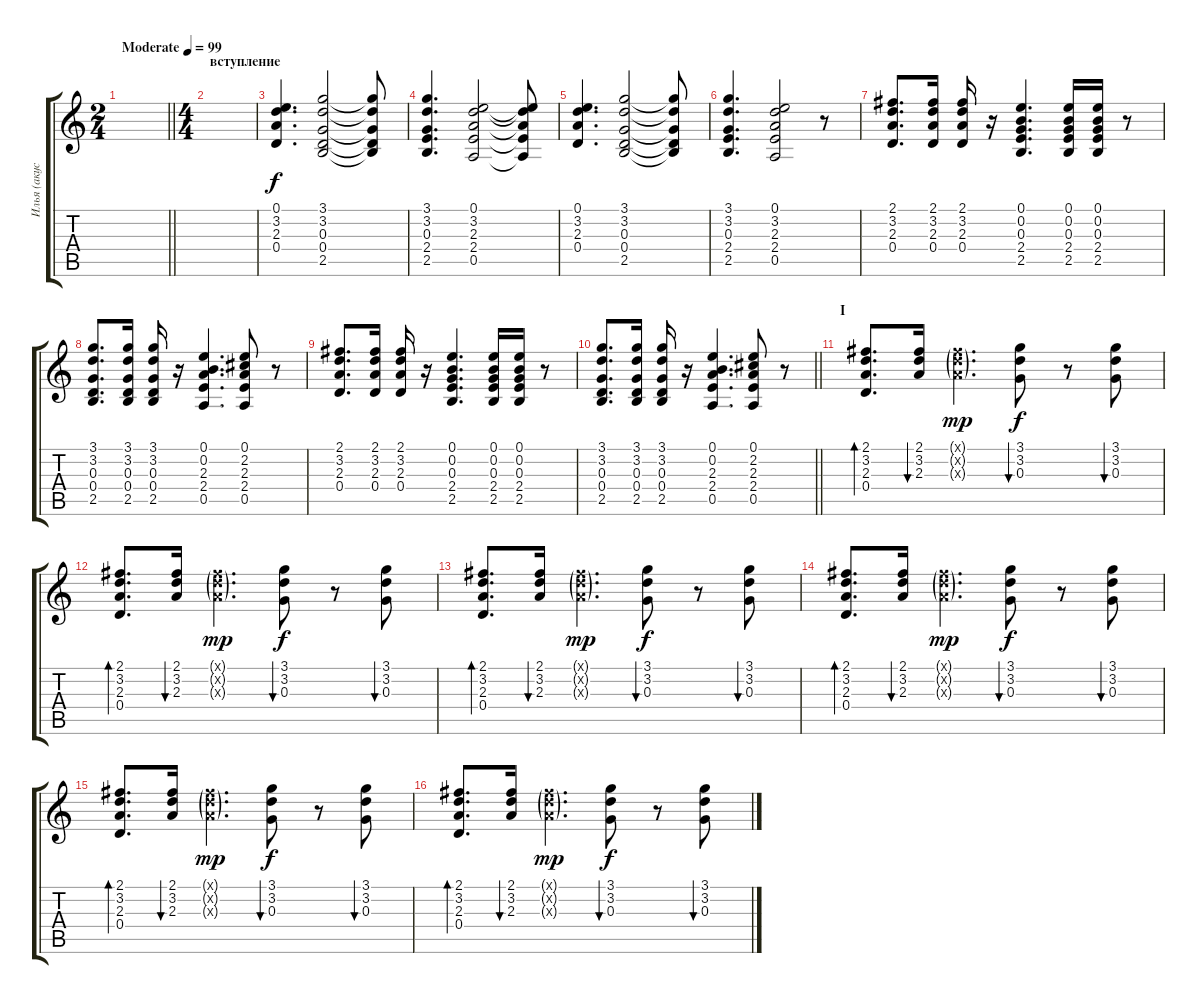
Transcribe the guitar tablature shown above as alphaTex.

\track ("Илья (акустика)" "Илья (акус") {instrument acousticguitarsteel}
\staff {score tabs}
\tuning (E4 B3 G3 D3 A2 E2) {hide}
\ts (2 4)
\tempo (99 "Moderate")
\clef g2
\barLineRight lightlight
\ks c
|
\ts (4 4)
\section ("" "вступление")
|
(0.1 3.2 2.3 0.4).4{d} (3.1 3.2 0.3 0.4 2.5).2 (3.1{t} 3.2{t} 0.3{t} 0.4{t} 2.5{t}).8 |
(3.1 3.2 0.3 2.4 2.5).4{d} (0.1 3.2 2.3 2.4 0.5).2 (0.1{t} 3.2{t} 2.3{t} 2.4{t} 0.5{t}).8 |
(0.1 3.2 2.3 0.4).4{d} (3.1 3.2 0.3 0.4 2.5).2 (3.1{t} 3.2{t} 0.3{t} 0.4{t} 2.5{t}).8 |
(3.1 3.2 0.3 2.4 2.5).4{d} (0.1 3.2 2.3 2.4 0.5).2 r.8 |
(2.1 3.2 2.3 0.4).8{d} (2.1 3.2 2.3 0.4).16 (2.1 3.2 2.3 0.4).16 r.16 (0.1 0.2 0.3 2.4 2.5).4{d} (0.1 0.2 0.3 2.4 2.5).16 (0.1 0.2 0.3 2.4 2.5).16 r.8 |
(3.1 3.2 0.3 0.4 2.5).8{d} (3.1 3.2 0.3 0.4 2.5).16 (3.1 3.2 0.3 0.4 2.5).16 r.16 (0.1 0.2 2.3 2.4 0.5).4{d} (0.1 2.2 2.3 2.4 0.5).8 r.8 |
(2.1 3.2 2.3 0.4).8{d} (2.1 3.2 2.3 0.4).16 (2.1 3.2 2.3 0.4).16 r.16 (0.1 0.2 0.3 2.4 2.5).4{d} (0.1 0.2 0.3 2.4 2.5).16 (0.1 0.2 0.3 2.4 2.5).16 r.8 |
\barLineRight lightlight
(3.1 3.2 0.3 0.4 2.5).8{d} (3.1 3.2 0.3 0.4 2.5).16 (3.1 3.2 0.3 0.4 2.5).16 r.16 (0.1 0.2 2.3 2.4 0.5).4{d} (0.1 2.2 2.3 2.4 0.5).8 r.8 |
\section ("" "I")
(2.1 3.2 2.3 0.4).8{d bd 30} (2.1 3.2 2.3).16{bu 30} (2.1{g x} 3.2{g x} 2.3{g x}).4{d dy mp} (3.1 3.2 0.3).8{bu 30 dy f} r.8 (3.1 3.2 0.3).8{bu 30} |
(2.1 3.2 2.3 0.4).8{d bd 30} (2.1 3.2 2.3).16{bu 30} (2.1{g x} 3.2{g x} 2.3{g x}).4{d dy mp} (3.1 3.2 0.3).8{bu 30 dy f} r.8 (3.1 3.2 0.3).8{bu 30} |
(2.1 3.2 2.3 0.4).8{d bd 30} (2.1 3.2 2.3).16{bu 30} (2.1{g x} 3.2{g x} 2.3{g x}).4{d dy mp} (3.1 3.2 0.3).8{bu 30 dy f} r.8 (3.1 3.2 0.3).8{bu 30} |
(2.1 3.2 2.3 0.4).8{d bd 30} (2.1 3.2 2.3).16{bu 30} (2.1{g x} 3.2{g x} 2.3{g x}).4{d dy mp} (3.1 3.2 0.3).8{bu 30 dy f} r.8 (3.1 3.2 0.3).8{bu 30} |
(2.1 3.2 2.3 0.4).8{d bd 30} (2.1 3.2 2.3).16{bu 30} (2.1{g x} 3.2{g x} 2.3{g x}).4{d dy mp} (3.1 3.2 0.3).8{bu 30 dy f} r.8 (3.1 3.2 0.3).8{bu 30} |
(2.1 3.2 2.3 0.4).8{d bd 30} (2.1 3.2 2.3).16{bu 30} (2.1{g x} 3.2{g x} 2.3{g x}).4{d dy mp} (3.1 3.2 0.3).8{bu 30 dy f} r.8 (3.1 3.2 0.3).8{bu 30}
